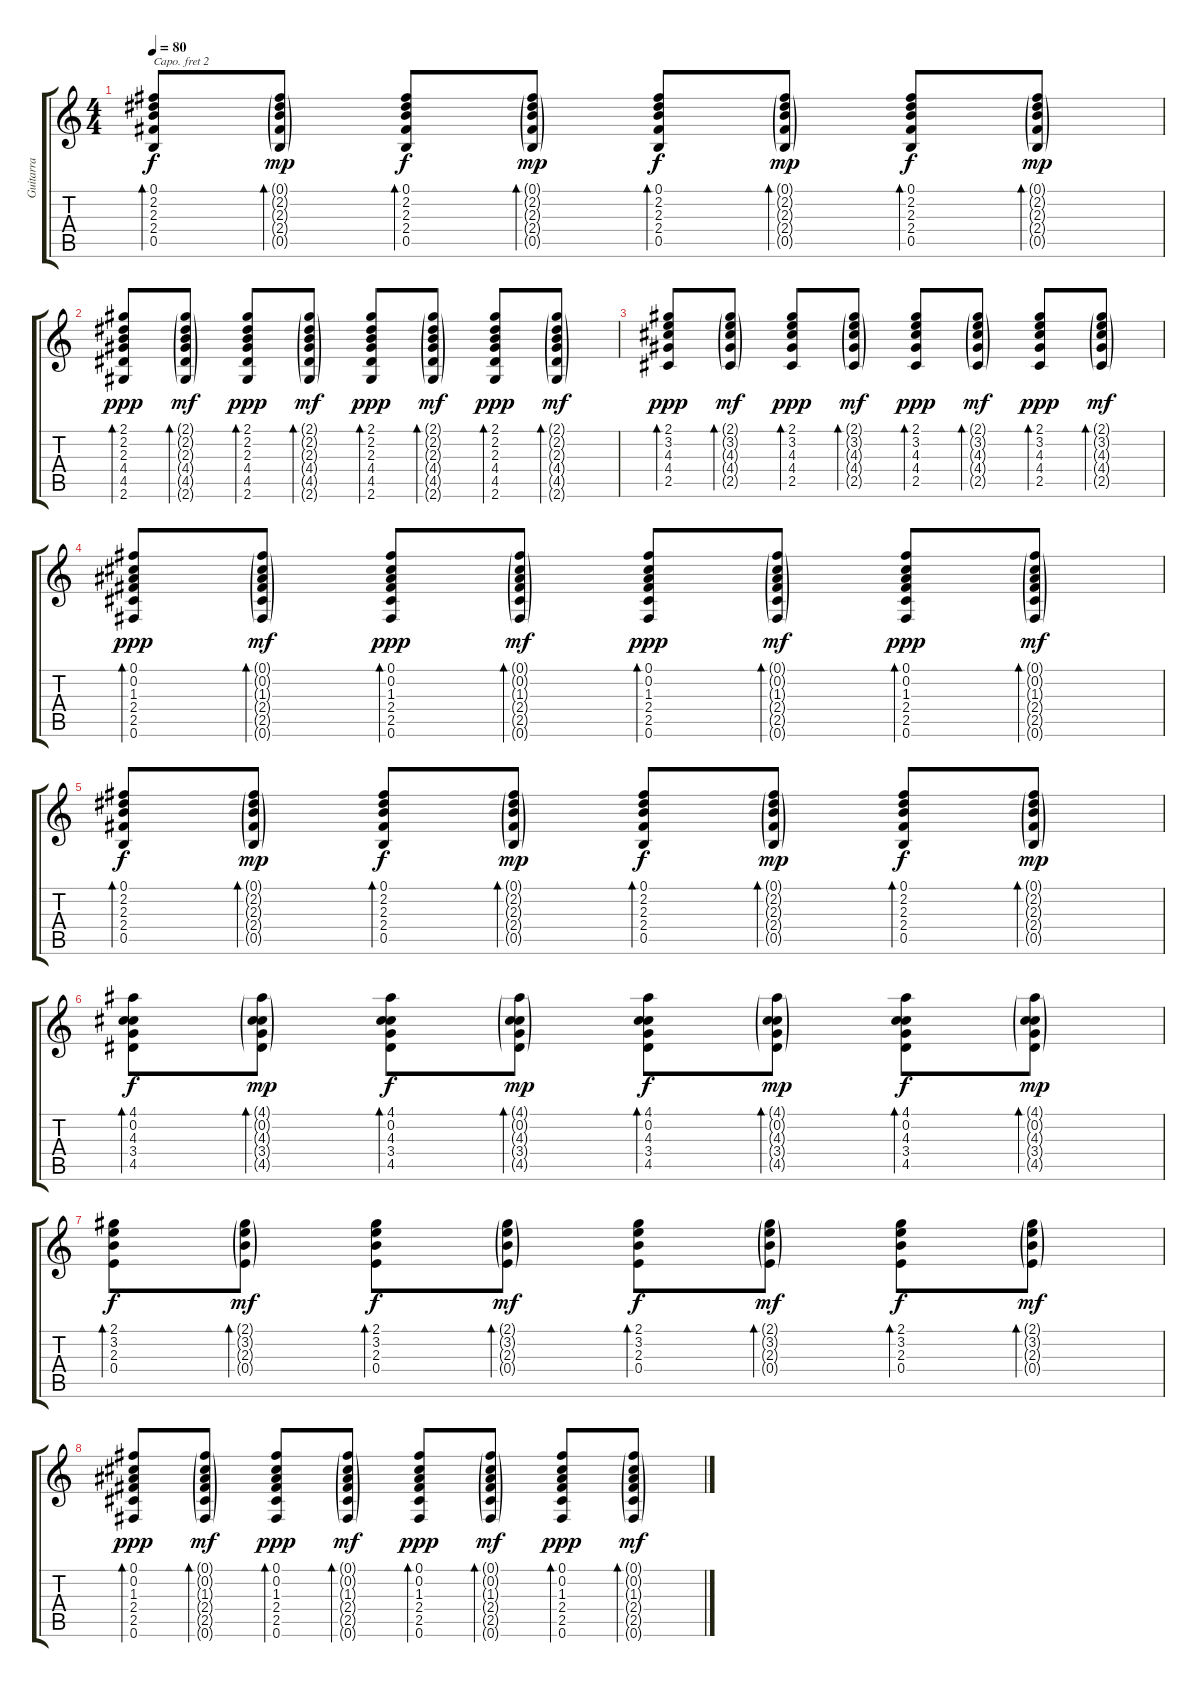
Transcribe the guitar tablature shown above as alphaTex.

\track ("Guitarra" "Guitarra") {instrument acousticguitarsteel}
\staff {score tabs}
\capo 2
\tuning (E4 B3 G3 D3 A2 E2) {hide}
\ts (4 4)
\tempo 80
\clef g2
\ks c
(0.1 2.2 2.3 2.4 0.5).8{bd 30 dy f} (0.1{g} 2.2{g} 2.3{g} 2.4{g} 0.5{g}).8{bd 30 dy mp} (0.1 2.2 2.3 2.4 0.5).8{bd 30 dy f} (0.1{g} 2.2{g} 2.3{g} 2.4{g} 0.5{g}).8{bd 30 dy mp} (0.1 2.2 2.3 2.4 0.5).8{bd 30 dy f} (0.1{g} 2.2{g} 2.3{g} 2.4{g} 0.5{g}).8{bd 30 dy mp} (0.1 2.2 2.3 2.4 0.5).8{bd 30 dy f} (0.1{g} 2.2{g} 2.3{g} 2.4{g} 0.5{g}).8{bd 30 dy mp} |
(2.1 2.2 2.3 4.4 4.5 2.6).8{bd 30 dy ppp} (2.1{g} 2.2{g} 2.3{g} 4.4{g} 4.5{g} 2.6{g}).8{bd 30 dy mf} (2.1 2.2 2.3 4.4 4.5 2.6).8{bd 30 dy ppp} (2.1{g} 2.2{g} 2.3{g} 4.4{g} 4.5{g} 2.6{g}).8{bd 30 dy mf} (2.1 2.2 2.3 4.4 4.5 2.6).8{bd 30 dy ppp} (2.1{g} 2.2{g} 2.3{g} 4.4{g} 4.5{g} 2.6{g}).8{bd 30 dy mf} (2.1 2.2 2.3 4.4 4.5 2.6).8{bd 30 dy ppp} (2.1{g} 2.2{g} 2.3{g} 4.4{g} 4.5{g} 2.6{g}).8{bd 30 dy mf} |
(2.1 3.2 4.3 4.4 2.5).8{bd 30 dy ppp} (2.1{g} 3.2{g} 4.3{g} 4.4{g} 2.5{g}).8{bd 30 dy mf} (2.1 3.2 4.3 4.4 2.5).8{bd 30 dy ppp} (2.1{g} 3.2{g} 4.3{g} 4.4{g} 2.5{g}).8{bd 30 dy mf} (2.1 3.2 4.3 4.4 2.5).8{bd 30 dy ppp} (2.1{g} 3.2{g} 4.3{g} 4.4{g} 2.5{g}).8{bd 30 dy mf} (2.1 3.2 4.3 4.4 2.5).8{bd 30 dy ppp} (2.1{g} 3.2{g} 4.3{g} 4.4{g} 2.5{g}).8{bd 30 dy mf} |
(0.1 0.2 1.3 2.4 2.5 0.6).8{bd 30 dy ppp} (0.1{g} 0.2{g} 1.3{g} 2.4{g} 2.5{g} 0.6{g}).8{bd 30 dy mf} (0.1 0.2 1.3 2.4 2.5 0.6).8{bd 30 dy ppp} (0.1{g} 0.2{g} 1.3{g} 2.4{g} 2.5{g} 0.6{g}).8{bd 30 dy mf} (0.1 0.2 1.3 2.4 2.5 0.6).8{bd 30 dy ppp} (0.1{g} 0.2{g} 1.3{g} 2.4{g} 2.5{g} 0.6{g}).8{bd 30 dy mf} (0.1 0.2 1.3 2.4 2.5 0.6).8{bd 30 dy ppp} (0.1{g} 0.2{g} 1.3{g} 2.4{g} 2.5{g} 0.6{g}).8{bd 30 dy mf} |
(0.1 2.2 2.3 2.4 0.5).8{bd 30 dy f} (0.1{g} 2.2{g} 2.3{g} 2.4{g} 0.5{g}).8{bd 30 dy mp} (0.1 2.2 2.3 2.4 0.5).8{bd 30 dy f} (0.1{g} 2.2{g} 2.3{g} 2.4{g} 0.5{g}).8{bd 30 dy mp} (0.1 2.2 2.3 2.4 0.5).8{bd 30 dy f} (0.1{g} 2.2{g} 2.3{g} 2.4{g} 0.5{g}).8{bd 30 dy mp} (0.1 2.2 2.3 2.4 0.5).8{bd 30 dy f} (0.1{g} 2.2{g} 2.3{g} 2.4{g} 0.5{g}).8{bd 30 dy mp} |
(4.1 0.2 4.3 3.4 4.5).8{bd 30 dy f} (4.1{g} 0.2{g} 4.3{g} 3.4{g} 4.5{g}).8{bd 30 dy mp} (4.1 0.2 4.3 3.4 4.5).8{bd 30 dy f} (4.1{g} 0.2{g} 4.3{g} 3.4{g} 4.5{g}).8{bd 30 dy mp} (4.1 0.2 4.3 3.4 4.5).8{bd 30 dy f} (4.1{g} 0.2{g} 4.3{g} 3.4{g} 4.5{g}).8{bd 30 dy mp} (4.1 0.2 4.3 3.4 4.5).8{bd 30 dy f} (4.1{g} 0.2{g} 4.3{g} 3.4{g} 4.5{g}).8{bd 30 dy mp} |
(2.1 3.2 2.3 0.4).8{bd 30 dy f} (2.1{g} 3.2{g} 2.3{g} 0.4{g}).8{bd 30 dy mf} (2.1 3.2 2.3 0.4).8{bd 30 dy f} (2.1{g} 3.2{g} 2.3{g} 0.4{g}).8{bd 30 dy mf} (2.1 3.2 2.3 0.4).8{bd 30 dy f} (2.1{g} 3.2{g} 2.3{g} 0.4{g}).8{bd 30 dy mf} (2.1 3.2 2.3 0.4).8{bd 30 dy f} (2.1{g} 3.2{g} 2.3{g} 0.4{g}).8{bd 30 dy mf} |
(0.1 0.2 1.3 2.4 2.5 0.6).8{bd 30 dy ppp} (0.1{g} 0.2{g} 1.3{g} 2.4{g} 2.5{g} 0.6{g}).8{bd 30 dy mf} (0.1 0.2 1.3 2.4 2.5 0.6).8{bd 30 dy ppp} (0.1{g} 0.2{g} 1.3{g} 2.4{g} 2.5{g} 0.6{g}).8{bd 30 dy mf} (0.1 0.2 1.3 2.4 2.5 0.6).8{bd 30 dy ppp} (0.1{g} 0.2{g} 1.3{g} 2.4{g} 2.5{g} 0.6{g}).8{bd 30 dy mf} (0.1 0.2 1.3 2.4 2.5 0.6).8{bd 30 dy ppp} (0.1{g} 0.2{g} 1.3{g} 2.4{g} 2.5{g} 0.6{g}).8{bd 30 dy mf}
